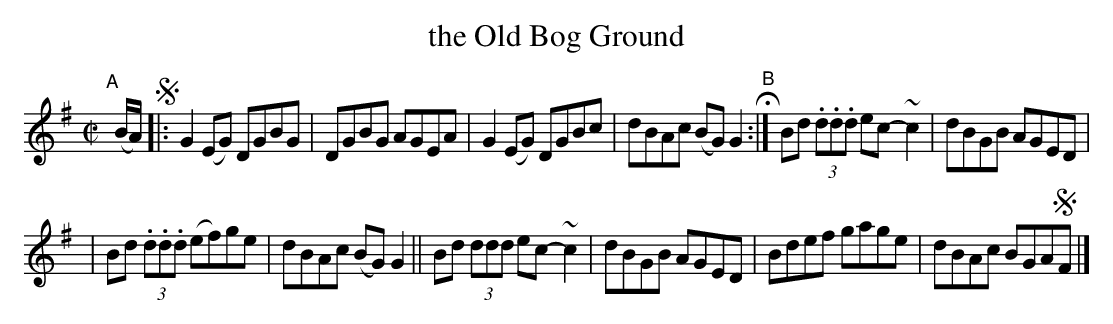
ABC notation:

X:1
T: the Old Bog Ground
M: C|
L: 1/8
K: G
"^A"[|] (B/A/) !segno!\
|: G2(EG) DGBG | DGBG AGEA | G2(EG) DGBc | dBAc (BG)G2 H "^B":| Bd (3.d.d.d ec-~c2 | dBGB AGED |
| Bd (3.d.d.d (ef)ge | dBAc (BG)G2 || Bd (3ddd ec-~c2 | dBGB AGED | Bdef gage | dBAc BGA!segno!F |]
